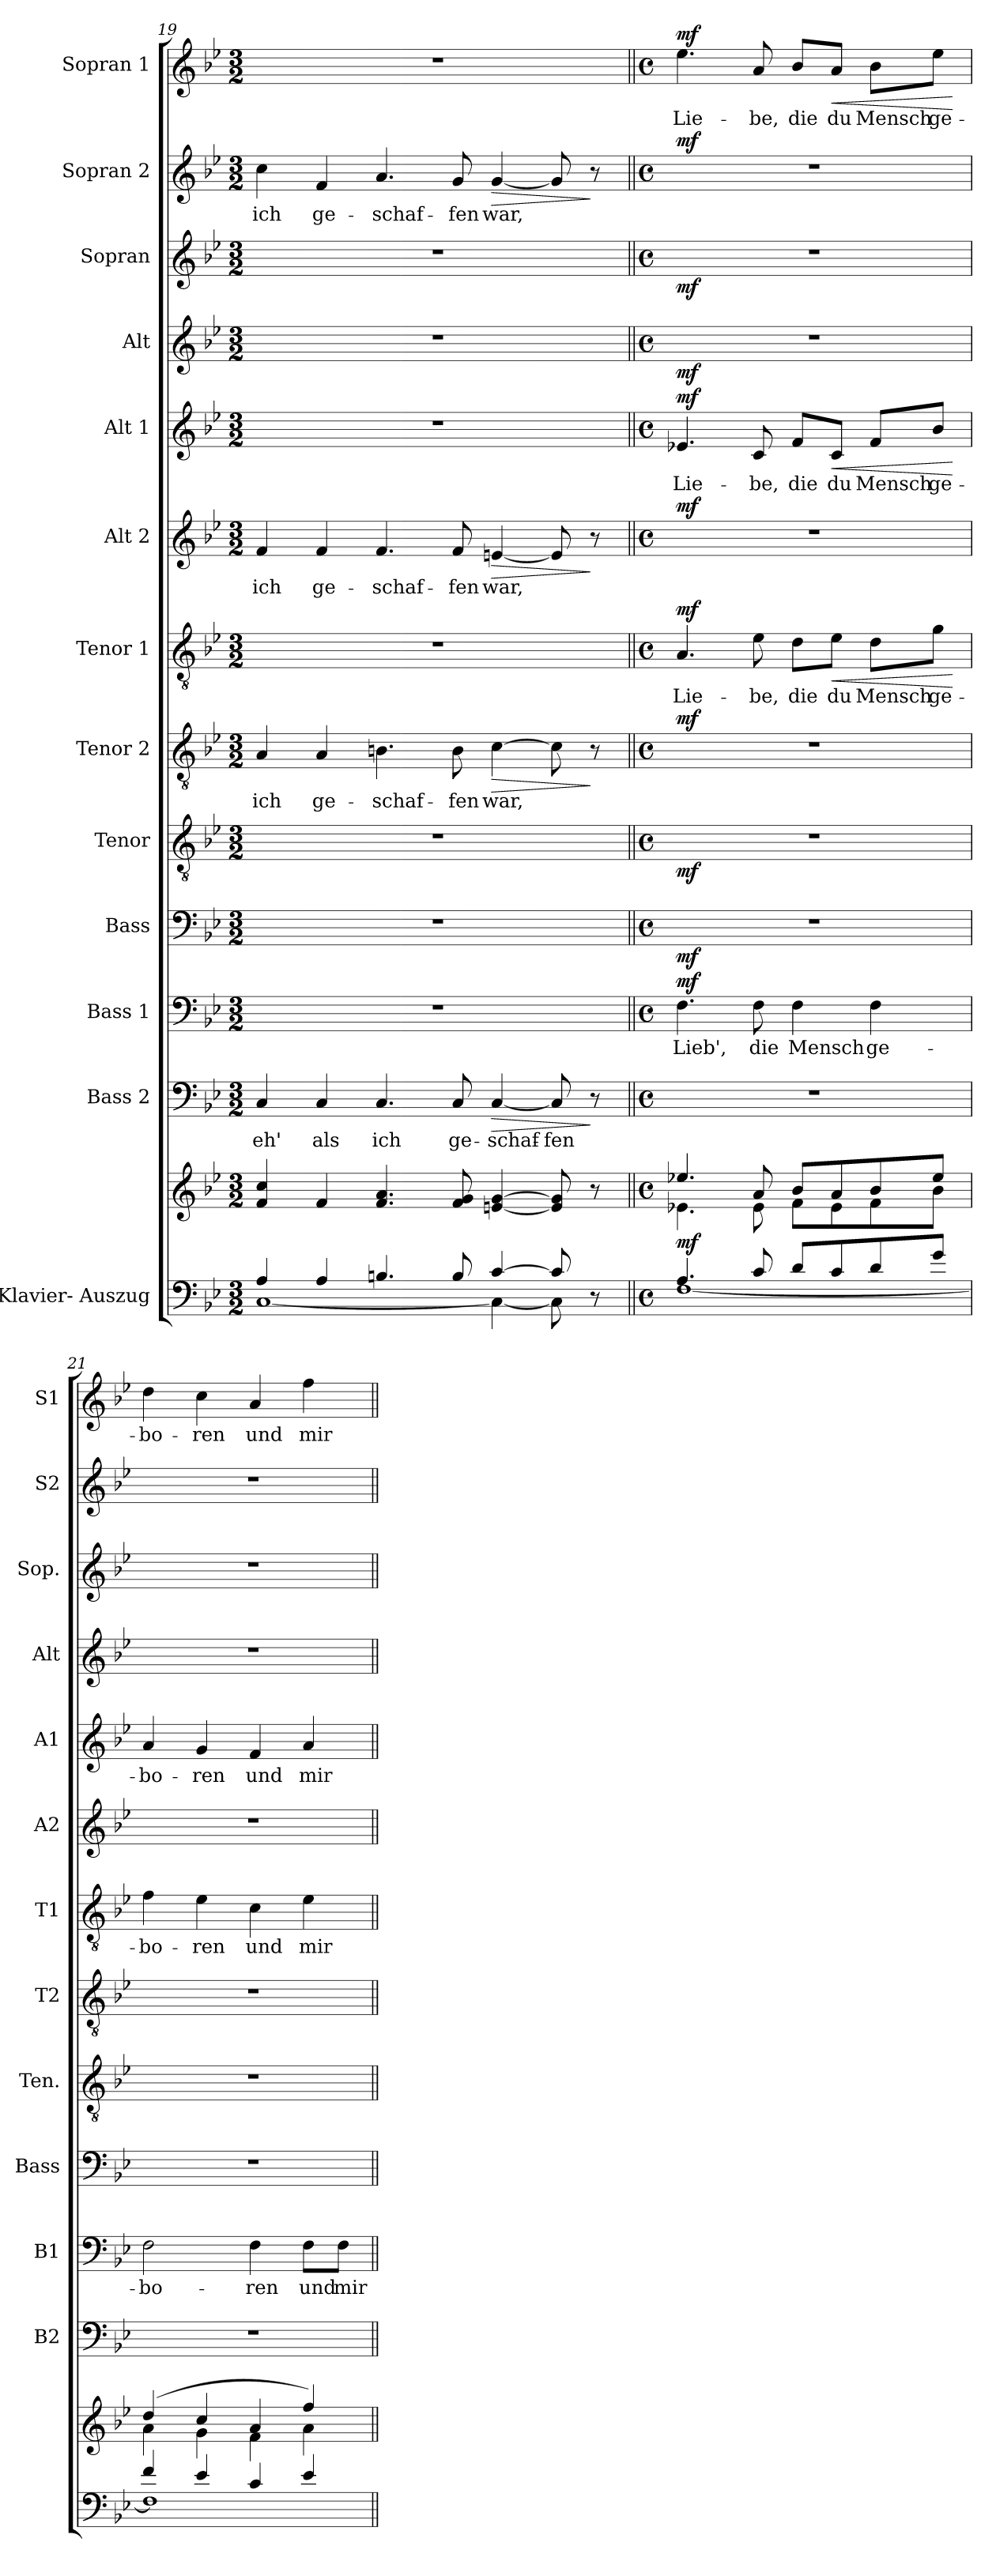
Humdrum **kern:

**kern	**kern	**dynam	**kern	**text	**dynam	**kern	**text	**dynam	**kern	**dynam	**kern	**dynam	**kern	**text	**dynam	**kern	**text	**dynam	**kern	**text	**dynam	**kern	**text	**dynam	**kern	**dynam	**kern	**dynam	**kern	**text	**dynam	**kern	**text	**dynam
*part13	*part13	*part13	*part12	*part12	*part12	*part11	*part11	*part11	*part10	*part10	*part9	*part9	*part8	*part8	*part8	*part7	*part7	*part7	*part6	*part6	*part6	*part5	*part5	*part5	*part4	*part4	*part3	*part3	*part2	*part2	*part2	*part1	*part1	*part1
*staff14	*staff13	*staff13/14	*staff12	*staff12	*staff12	*staff11	*staff11	*staff11	*staff10	*staff10	*staff9	*staff9	*staff8	*staff8	*staff8	*staff7	*staff7	*staff7	*staff6	*staff6	*staff6	*staff5	*staff5	*staff5	*staff4	*staff4	*staff3	*staff3	*staff2	*staff2	*staff2	*staff1	*staff1	*staff1
*I"Klavier- Auszug	*	*	*I"Bass 2	*	*	*I"Bass 1	*	*	*I"Bass	*	*I"Tenor	*	*I"Tenor 2	*	*	*I"Tenor 1	*	*	*I"Alt 2	*	*	*I"Alt 1	*	*	*I"Alt	*	*I"Sopran	*	*I"Sopran 2	*	*	*I"Sopran 1	*	*
*	*	*	*I'B2	*	*	*I'B1	*	*	*I'Bass	*	*I'Ten.	*	*I'T2	*	*	*I'T1	*	*	*I'A2	*	*	*I'A1	*	*	*I'Alt	*	*I'Sop.	*	*I'S2	*	*	*I'S1	*	*
*clefF4	*clefG2	*	*clefF4	*	*	*clefF4	*	*	*clefF4	*	*clefGv2	*	*clefGv2	*	*	*clefGv2	*	*	*clefG2	*	*	*clefG2	*	*	*clefG2	*	*clefG2	*	*clefG2	*	*	*clefG2	*	*
*k[b-e-]	*k[b-e-]	*	*k[b-e-]	*	*	*k[b-e-]	*	*	*k[b-e-]	*	*k[b-e-]	*	*k[b-e-]	*	*	*k[b-e-]	*	*	*k[b-e-]	*	*	*k[b-e-]	*	*	*k[b-e-]	*	*k[b-e-]	*	*k[b-e-]	*	*	*k[b-e-]	*	*
*M3/2	*M3/2	*	*M3/2	*	*	*M3/2	*	*	*M3/2	*	*M3/2	*	*M3/2	*	*	*M3/2	*	*	*M3/2	*	*	*M3/2	*	*	*M3/2	*	*M3/2	*	*M3/2	*	*	*M3/2	*	*
=19	=19	=19	=19	=19	=19	=19	=19	=19	=19	=19	=19	=19	=19	=19	=19	=19	=19	=19	=19	=19	=19	=19	=19	=19	=19	=19	=19	=19	=19	=19	=19	=19	=19	=19
*^	*	*	*	*	*	*	*	*	*	*	*	*	*	*	*	*	*	*	*	*	*	*	*	*	*	*	*	*	*	*	*	*	*	*
!	!	!	!	!	!LO:LY:b	!	!	!	!	!	!	!	!	!	!LO:LY:b	!	!	!	!	!	!LO:LY:b	!	!	!	!	!	!	!	!	!	!LO:LY:b	!	!	!	!
4A/	[1C	4f/ 4cc/	.	4C/	eh'	.	1.r	.	.	1.r	.	1.r	.	4A/	ich	.	1.r	.	.	4f/	ich	.	1.r	.	.	1.r	.	1.r	.	4cc\	ich	.	1.r	.	.
!	!	!	!	!	!LO:LY:b	!	!	!	!	!	!	!	!	!	!LO:LY:b	!	!	!	!	!	!LO:LY:b	!	!	!	!	!	!	!	!	!	!LO:LY:b	!	!	!	!
4A/	.	4f/	.	4C/	als	.	.	.	.	.	.	.	.	4A/	ge-	.	.	.	.	4f/	ge-	.	.	.	.	.	.	.	.	4f/	ge-	.	.	.	.
!	!	!	!	!	!LO:LY:b	!	!	!	!	!	!	!	!	!	!LO:LY:b	!	!	!	!	!	!LO:LY:b	!	!	!	!	!	!	!	!	!	!LO:LY:b	!	!	!	!
4.Bn/	.	4.f/ 4.a/	.	4.C/	ich	.	.	.	.	.	.	.	.	4.Bn\	-schaf-	.	.	.	.	4.f/	-schaf-	.	.	.	.	.	.	.	.	4.a/	-schaf-	.	.	.	.
!	!	!	!	!	!LO:LY:b	!	!	!	!	!	!	!	!	!	!LO:LY:b	!	!	!	!	!	!LO:LY:b	!	!	!	!	!	!	!	!	!	!LO:LY:b	!	!	!	!
8B/	.	8f/ 8g/	.	8C/	ge-	.	.	.	.	.	.	.	.	8B\	-fen	.	.	.	.	8f/	-fen	.	.	.	.	.	.	.	.	8g/	-fen	.	.	.	.
!	!	!	!	!	!LO:LY:b	!LO:HP:b	!	!	!	!	!	!	!	!	!LO:LY:b	!LO:HP:b	!	!	!	!	!LO:LY:b	!LO:HP:b	!	!	!	!	!	!	!	!	!LO:LY:b	!LO:HP:b	!	!	!
[4c/	4C\_	[4en/ [4g/	.	[4C/	-schaf-	>	.	.	.	.	.	.	.	[4c\	war,	>	.	.	.	[4en/	war,	>	.	.	.	.	.	.	.	[4g/	war,	>	.	.	.
!	!	!	!	!	!LO:LY:b	!	!	!	!	!	!	!	!	!	!	!	!	!	!	!	!	!	!	!	!	!	!	!	!	!	!	!	!	!	!
8c/]	8C\]	8e/] 8g/]	.	8C/]	-fen	.	.	.	.	.	.	.	.	8c\]	.	.	.	.	.	8e/]	.	.	.	.	.	.	.	.	.	8g/]	.	.	.	.	.
8r	8ryy	8r	.	8r	.	]	.	.	.	.	.	.	.	8r	.	]	.	.	.	8r	.	]	.	.	.	.	.	.	.	8r	.	]	.	.	.
!!LO:LB:g=z
=20||	=20||	=20||	=20||	=20||	=20||	=20||	=20||	=20||	=20||	=20||	=20||	=20||	=20||	=20||	=20||	=20||	=20||	=20||	=20||	=20||	=20||	=20||	=20||	=20||	=20||	=20||	=20||	=20||	=20||	=20||	=20||	=20||	=20||	=20||	=20||
*M4/4	*	*M4/4	*	*M4/4	*	*	*M4/4	*	*	*M4/4	*	*M4/4	*	*M4/4	*	*	*M4/4	*	*	*M4/4	*	*	*M4/4	*	*	*M4/4	*	*M4/4	*	*M4/4	*	*	*M4/4	*	*
*met(c)	*	*met(c)	*	*met(c)	*	*	*met(c)	*	*	*met(c)	*	*met(c)	*	*met(c)	*	*	*met(c)	*	*	*met(c)	*	*	*met(c)	*	*	*met(c)	*	*met(c)	*	*met(c)	*	*	*met(c)	*	*
*	*	*^	*	*	*	*	*	*	*	*	*	*	*	*	*	*	*	*	*	*	*	*	*	*	*	*	*	*	*	*	*	*	*	*	*
!	!	!	!	!LO:DY:a=2	!	!	!	!	!LO:LY:b	!LO:DY:a	!	!LO:DY:b	!	!LO:DY:b	!	!	!LO:DY:b	!	!LO:LY:b	!LO:DY:a	!	!	!LO:DY:b	!	!LO:LY:b	!LO:DY:a	!	!LO:DY:b	!	!LO:DY:b	!	!	!LO:DY:b	!	!LO:LY:b	!LO:DY:a
4.A/	[1F	4.ee-X/	4.e-X\	mf	1r	.	.	4.F\	Lieb',	mf	1r	mf	1r	mf	1r	.	mf	4.A/	Lie-	mf	1r	.	mf	4.e-X/	Lie-	mf	1r	mf	1r	mf	1r	.	mf	4.ee-\	Lie-	mf
!	!	!	!	!	!	!	!	!	!LO:LY:b	!	!	!	!	!	!	!	!	!	!LO:LY:b	!	!	!	!	!	!LO:LY:b	!	!	!	!	!	!	!	!	!	!LO:LY:b	!
8c/	.	8a/	8e-\	.	.	.	.	8F\	die	.	.	.	.	.	.	.	.	8e-\	-be,	.	.	.	.	8c/	-be,	.	.	.	.	.	.	.	.	8a/	-be,	.
!	!	!	!	!	!	!	!	!	!LO:LY:b	!	!	!	!	!	!	!	!	!	!LO:LY:b	!	!	!	!	!	!LO:LY:b	!	!	!	!	!	!	!	!	!	!LO:LY:b	!
8d/L	.	8b-/L	8f\L	.	.	.	.	4F\	Mensch	.	.	.	.	.	.	.	.	8d\L	die	.	.	.	.	8f/L	die	.	.	.	.	.	.	.	.	8b-/L	die	.
!	!	!	!	!	!	!	!	!	!	!	!	!	!	!	!	!	!	!	!LO:LY:b	!LO:HP:b	!	!	!	!	!LO:LY:b	!LO:HP:b	!	!	!	!	!	!	!	!	!LO:LY:b	!LO:HP:b
8c/	.	8a/	8e-\	.	.	.	.	.	.	.	.	.	.	.	.	.	.	8e-\J	du	<	.	.	.	8c/J	du	<	.	.	.	.	.	.	.	8a/J	du	<
!	!	!	!	!	!	!	!	!	!LO:LY:b	!	!	!	!	!	!	!	!	!	!LO:LY:b	!	!	!	!	!	!LO:LY:b	!	!	!	!	!	!	!	!	!	!LO:LY:b	!
8d/	.	8b-/	8f\	.	.	.	.	4F\	ge-	.	.	.	.	.	.	.	.	8d\L	Mensch	.	.	.	.	8f/L	Mensch	.	.	.	.	.	.	.	.	8b-\L	Mensch	.
!	!	!	!	!	!	!	!	!	!	!	!	!	!	!	!	!	!	!	!LO:LY:b	!	!	!	!	!	!LO:LY:b	!	!	!	!	!	!	!	!	!	!LO:LY:b	!
8g/J	.	8ee-/J	8b-\J	.	.	.	.	.	.	.	.	.	.	.	.	.	.	8g\J	ge-	.	.	.	.	8b-/J	ge-	.	.	.	.	.	.	.	.	8ee-\J	ge-	.
*v	*v	*	*	*	*	*	*	*	*	*	*	*	*	*	*	*	*	*	*	*	*	*	*	*	*	*	*	*	*	*	*	*	*	*	*	*
*	*v	*v	*	*	*	*	*	*	*	*	*	*	*	*	*	*	*	*	*	*	*	*	*	*	*	*	*	*	*	*	*	*	*	*	*
.	.	.	.	.	.	.	.	.	.	.	.	.	.	.	.	.	.	[	.	.	.	.	.	[	.	.	.	.	.	.	.	.	.	[
=21	=21	=21	=21	=21	=21	=21	=21	=21	=21	=21	=21	=21	=21	=21	=21	=21	=21	=21	=21	=21	=21	=21	=21	=21	=21	=21	=21	=21	=21	=21	=21	=21	=21	=21
*^	*^	*	*	*	*	*	*	*	*	*	*	*	*	*	*	*	*	*	*	*	*	*	*	*	*	*	*	*	*	*	*	*	*	*
!	!	!	!	!	!	!	!	!	!LO:LY:b	!	!	!	!	!	!	!	!	!	!LO:LY:b	!	!	!	!	!	!LO:LY:b	!	!	!	!	!	!	!	!	!	!LO:LY:b	!
4f/	1F]	(4dd/	4a\	.	1r	.	.	2F\	-bo-	.	1r	.	1r	.	1r	.	.	4f\	-bo-	.	1r	.	.	4a/	-bo-	.	1r	.	1r	.	1r	.	.	4dd\	-bo-	.
!	!	!	!	!	!	!	!	!	!	!	!	!	!	!	!	!	!	!	!LO:LY:b	!	!	!	!	!	!LO:LY:b	!	!	!	!	!	!	!	!	!	!LO:LY:b	!
4e-/	.	4cc/	4g\	.	.	.	.	.	.	.	.	.	.	.	.	.	.	4e-\	-ren	.	.	.	.	4g/	-ren	.	.	.	.	.	.	.	.	4cc\	-ren	.
!	!	!	!	!	!	!	!	!	!LO:LY:b	!	!	!	!	!	!	!	!	!	!LO:LY:b	!	!	!	!	!	!LO:LY:b	!	!	!	!	!	!	!	!	!	!LO:LY:b	!
4c/	.	4a/	4f\	.	.	.	.	4F\	-ren	.	.	.	.	.	.	.	.	4c\	und	.	.	.	.	4f/	und	.	.	.	.	.	.	.	.	4a/	und	.
!	!	!	!	!	!	!	!	!	!LO:LY:b	!	!	!	!	!	!	!	!	!	!LO:LY:b	!	!	!	!	!	!LO:LY:b	!	!	!	!	!	!	!	!	!	!LO:LY:b	!
4e-/	.	4ff/)	4a\	.	.	.	.	8F\L	und	.	.	.	.	.	.	.	.	4e-\	mir	.	.	.	.	4a/	mir	.	.	.	.	.	.	.	.	4ff\	mir	.
!	!	!	!	!	!	!	!	!	!LO:LY:b	!	!	!	!	!	!	!	!	!	!	!	!	!	!	!	!	!	!	!	!	!	!	!	!	!	!	!
.	.	.	.	.	.	.	.	8F\J	mir	.	.	.	.	.	.	.	.	.	.	.	.	.	.	.	.	.	.	.	.	.	.	.	.	.	.	.
*v	*v	*	*	*	*	*	*	*	*	*	*	*	*	*	*	*	*	*	*	*	*	*	*	*	*	*	*	*	*	*	*	*	*	*	*	*
*	*v	*v	*	*	*	*	*	*	*	*	*	*	*	*	*	*	*	*	*	*	*	*	*	*	*	*	*	*	*	*	*	*	*	*	*
=||	=||	=||	=||	=||	=||	=||	=||	=||	=||	=||	=||	=||	=||	=||	=||	=||	=||	=||	=||	=||	=||	=||	=||	=||	=||	=||	=||	=||	=||	=||	=||	=||	=||	=||
*-	*-	*-	*-	*-	*-	*-	*-	*-	*-	*-	*-	*-	*-	*-	*-	*-	*-	*-	*-	*-	*-	*-	*-	*-	*-	*-	*-	*-	*-	*-	*-	*-	*-	*-
